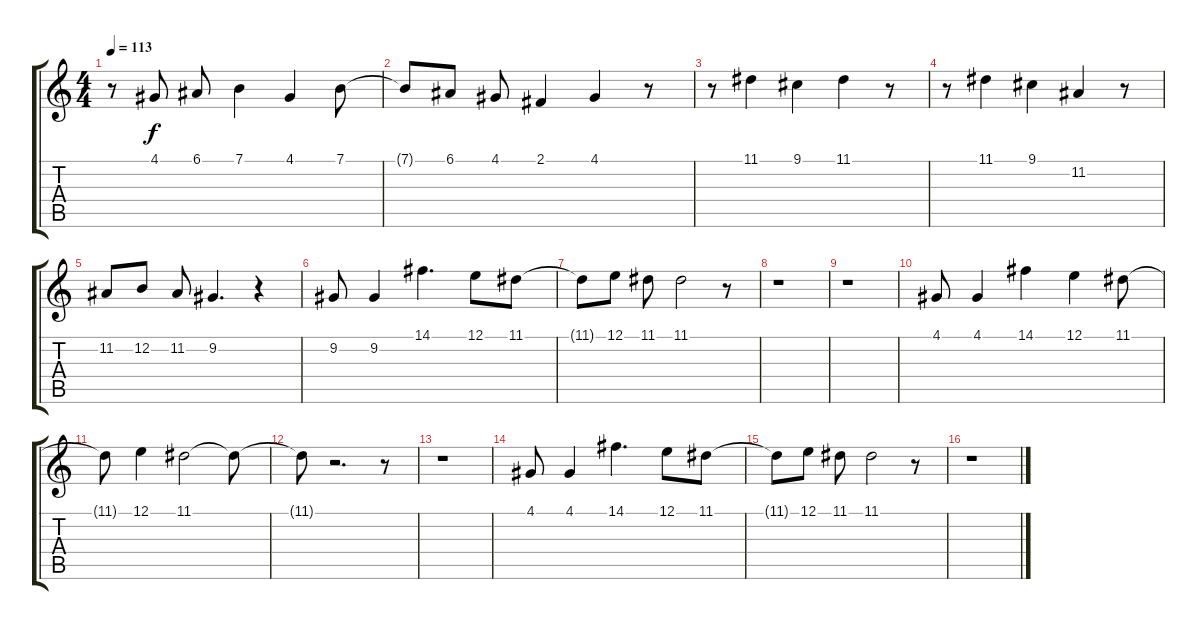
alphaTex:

\track "" {instrument drawbarorgan}
\staff {score tabs}
\tuning (E4 B3 G3 D3 A2 E2) {hide}
\ts (4 4)
\tempo 113
\clef g2
\ks c
r.8{dy f} 4.1.8 6.1.8 7.1.4 4.1.4 7.1.8 |
7.1{t}.8 6.1.8 4.1.8 2.1.4 4.1.4 r.8 |
r.8 11.1.4 9.1.4 11.1.4 r.8 |
r.8 11.1.4 9.1.4 11.2.4 r.8 |
11.2.8 12.2.8 11.2.8 9.2.4{d} r.4 |
9.2.8 9.2.4 14.1.4{d} 12.1.8 11.1.8 |
11.1{t}.8 12.1.8 11.1.8 11.1.2 r.8 |
r.1 |
r.1 |
4.1.8 4.1.4 14.1.4 12.1.4 11.1.8 |
11.1{t}.8 12.1.4 11.1.2 11.1{t}.8 |
11.1{t}.8 r.2{d} r.8 |
r.1 |
4.1.8 4.1.4 14.1.4{d} 12.1.8 11.1.8 |
11.1{t}.8 12.1.8 11.1.8 11.1.2 r.8 |
r.1
